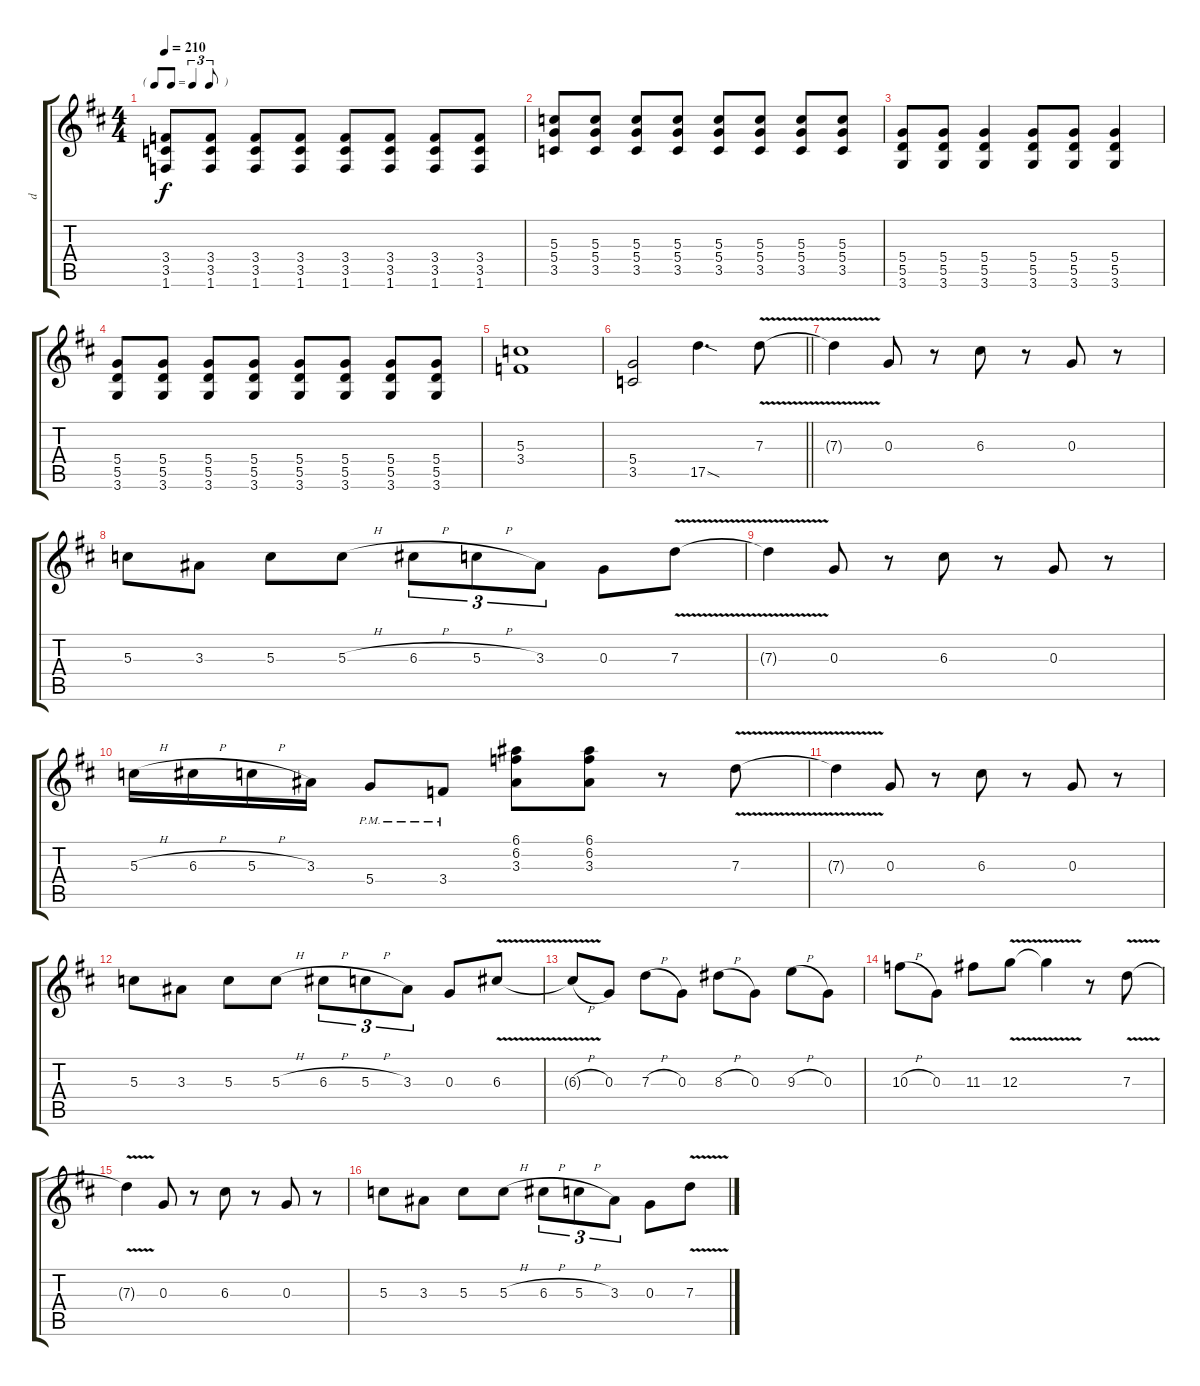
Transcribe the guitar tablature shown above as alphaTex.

\track ("d" "d") {instrument distortionguitar}
\staff {score tabs}
\tuning (E4 B3 G3 D3 A2 E2) {hide}
\ts (4 4)
\tf triplet8th
\tempo 210
\clef g2
\ks d
(3.4 3.5 1.6).8{dy f} (3.4 3.5 1.6).8 (3.4 3.5 1.6).8 (3.4 3.5 1.6).8 (3.4 3.5 1.6).8 (3.4 3.5 1.6).8 (3.4 3.5 1.6).8 (3.4 3.5 1.6).8 |
(5.3 5.4 3.5).8 (5.3 5.4 3.5).8 (5.3 5.4 3.5).8 (5.3 5.4 3.5).8 (5.3 5.4 3.5).8 (5.3 5.4 3.5).8 (5.3 5.4 3.5).8 (5.3 5.4 3.5).8 |
(5.4 5.5 3.6).8 (5.4 5.5 3.6).8 (5.4 5.5 3.6).4 (5.4 5.5 3.6).8 (5.4 5.5 3.6).8 (5.4 5.5 3.6).4 |
(5.4 5.5 3.6).8 (5.4 5.5 3.6).8 (5.4 5.5 3.6).8 (5.4 5.5 3.6).8 (5.4 5.5 3.6).8 (5.4 5.5 3.6).8 (5.4 5.5 3.6).8 (5.4 5.5 3.6).8 |
(5.3 3.4).1 |
\barLineRight lightlight
(5.4 3.5).2 17.5{sod}.4{d} 7.3{v}.8 |
\section ("" " ")
7.3{v t}.4 0.3.8 r.8 6.3.8 r.8 0.3.8 r.8 |
5.3.8 3.3.8 5.3.8 5.3{h}.8 6.3{h}.8{tu (3 2)} 5.3{h}.8{tu (3 2)} 3.3.8{tu (3 2)} 0.3.8 7.3{v}.8 |
7.3{v t}.4 0.3.8 r.8 6.3.8 r.8 0.3.8 r.8 |
5.3{h}.16 6.3{h}.16 5.3{h}.16 3.3.16 5.4{pm}.8 3.4{pm}.8 (6.1 6.2 3.3).8 (6.1 6.2 3.3).8 r.8 7.3{v}.8 |
7.3{v t}.4 0.3.8 r.8 6.3.8 r.8 0.3.8 r.8 |
5.3.8 3.3.8 5.3.8 5.3{h}.8 6.3{h}.8{tu (3 2)} 5.3{h}.8{tu (3 2)} 3.3.8{tu (3 2)} 0.3.8 6.3{v}.8 |
6.3{h t}.8 0.3.8 7.3{h}.8 0.3.8 8.3{h}.8 0.3.8 9.3{h}.8 0.3.8 |
10.3{h}.8 0.3.8 11.3.8 12.3{v}.8 12.3{v t}.4 r.8 7.3{v}.8 |
7.3{v t}.4 0.3.8 r.8 6.3.8 r.8 0.3.8 r.8 |
5.3.8 3.3.8 5.3.8 5.3{h}.8 6.3{h}.8{tu (3 2)} 5.3{h}.8{tu (3 2)} 3.3.8{tu (3 2)} 0.3.8 7.3{v}.8
